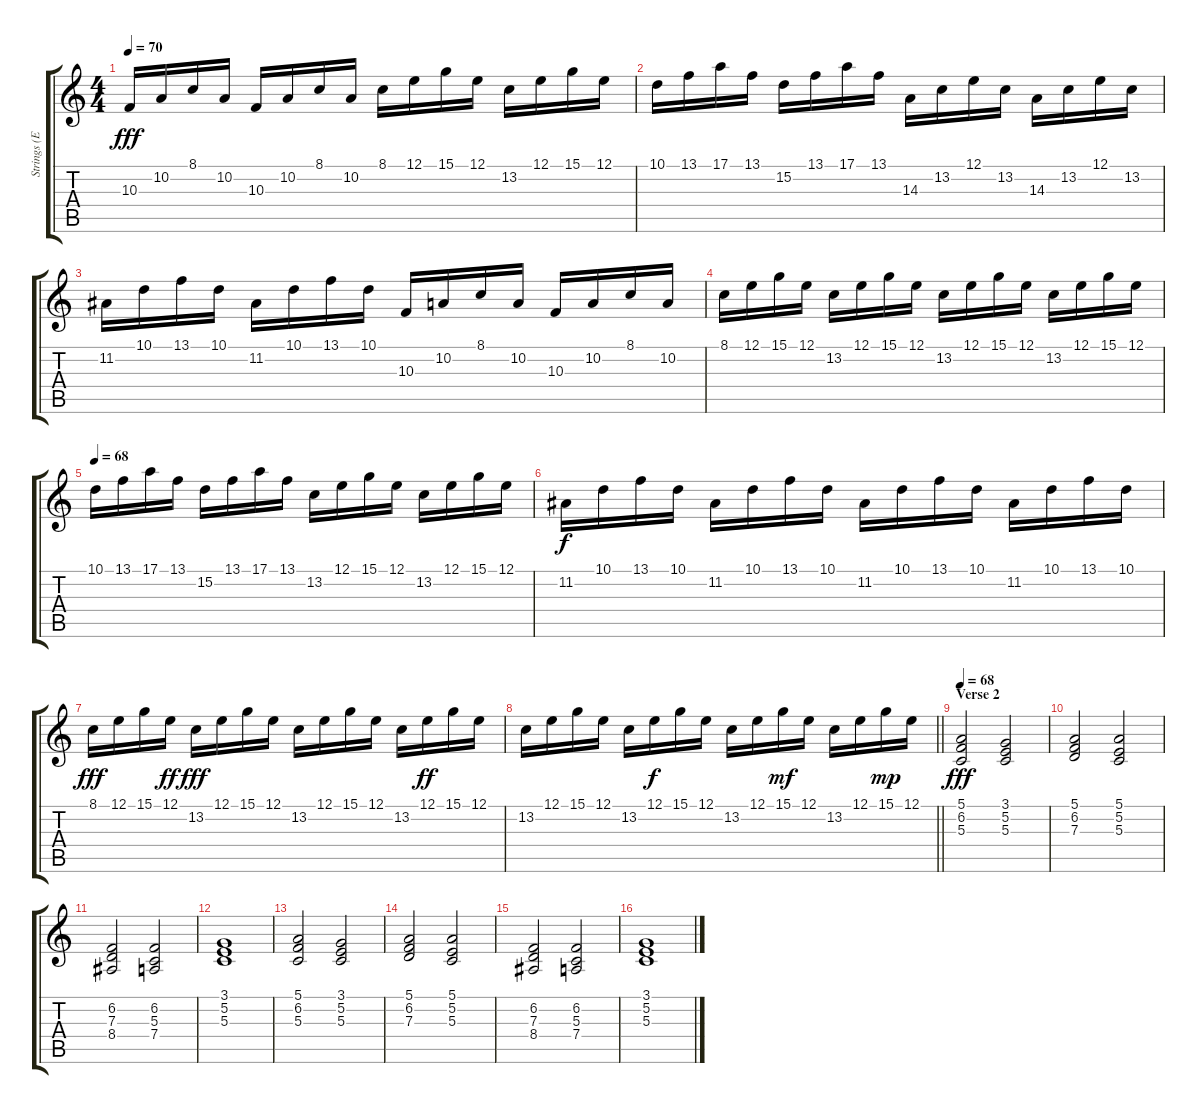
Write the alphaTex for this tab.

\track ("Strings (Extra)" "Strings (E") {instrument stringensemble2}
\staff {score tabs}
\tuning (E4 B3 G3 D3 A2 E2) {hide}
\ts (4 4)
\tempo 70
\clef g2
\ks c
10.3.16{dy fff} 10.2.16 8.1.16 10.2.16 10.3.16 10.2.16 8.1.16 10.2.16 8.1.16 12.1.16 15.1.16 12.1.16 13.2.16 12.1.16 15.1.16 12.1.16 |
10.1.16 13.1.16 17.1.16 13.1.16 15.2.16 13.1.16 17.1.16 13.1.16 14.3.16 13.2.16 12.1.16 13.2.16 14.3.16 13.2.16 12.1.16 13.2.16 |
11.2.16 10.1.16 13.1.16 10.1.16 11.2.16 10.1.16 13.1.16 10.1.16 10.3.16 10.2.16 8.1.16 10.2.16 10.3.16 10.2.16 8.1.16 10.2.16 |
8.1.16 12.1.16 15.1.16 12.1.16 13.2.16 12.1.16 15.1.16 12.1.16 13.2.16 12.1.16 15.1.16 12.1.16 13.2.16 12.1.16 15.1.16 12.1.16 |
\tempo 68
10.1.16 13.1.16 17.1.16 13.1.16 15.2.16 13.1.16 17.1.16 13.1.16 13.2.16 12.1.16 15.1.16 12.1.16 13.2.16 12.1.16 15.1.16 12.1.16 |
11.2.16{dy f} 10.1.16 13.1.16 10.1.16 11.2.16 10.1.16 13.1.16 10.1.16 11.2.16 10.1.16 13.1.16 10.1.16 11.2.16 10.1.16 13.1.16 10.1.16 |
8.1.16{dy fff} 12.1.16 15.1.16 12.1.16{dy ff} 13.2.16{dy fff} 12.1.16 15.1.16 12.1.16 13.2.16 12.1.16 15.1.16 12.1.16 13.2.16 12.1.16{dy ff} 15.1.16 12.1.16 |
\barLineRight lightlight
13.2.16 12.1.16 15.1.16 12.1.16 13.2.16 12.1.16{dy f} 15.1.16 12.1.16 13.2.16 12.1.16 15.1.16{dy mf} 12.1.16 13.2.16 12.1.16 15.1.16{dy mp} 12.1.16 |
\section ("" "Verse 2")
\tempo 68
(5.1 6.2 5.3).2{dy fff volume 9 instrument stringensemble2} (3.1 5.2 5.3).2 |
(5.1 6.2 7.3).2 (5.1 5.2 5.3).2 |
(6.2 7.3 8.4).2 (6.2 5.3 7.4).2 |
(3.1 5.2 5.3).1 |
(5.1 6.2 5.3).2 (3.1 5.2 5.3).2 |
(5.1 6.2 7.3).2 (5.1 5.2 5.3).2 |
(6.2 7.3 8.4).2 (6.2 5.3 7.4).2 |
(3.1 5.2 5.3).1
